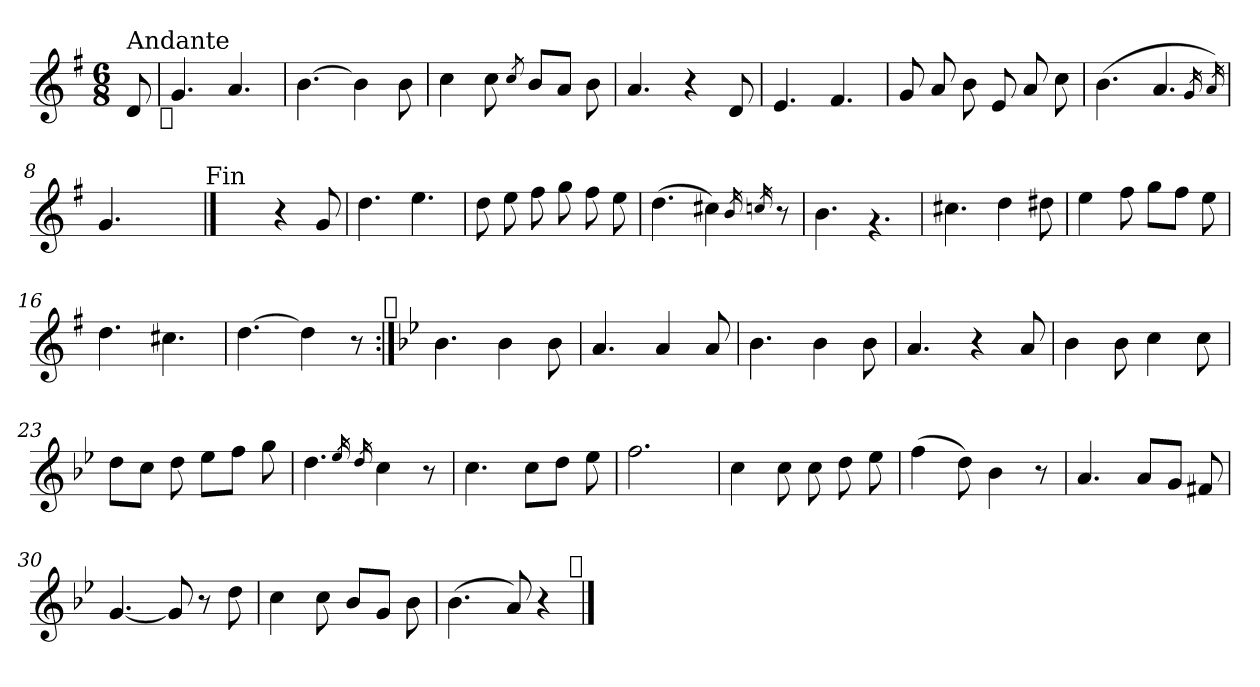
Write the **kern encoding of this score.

**kern
*part1
*staff1
*clefG2
*k[f#]
*G:
*M6/8
=
!LO:TX:a:t=Andante
8d/
!LO:TX:b:t=𝄋
=1
4.g/
4.a/
=2
[4.b\
4b\]
8b\
=3
4cc\
8cc\
8qcc/
8b/L
8a/J
8b\
=4
4.a/
4r
8d/
=5
4.e/
4.f#/
=6
8g/
8a/
8b\
8e/
8a/
8cc\
!!LO:LB:g=z
=7
(>4.b\
4.a/
16qg/
16qa/)
=8
4.g/
4.ryy
!LO:TX:a:t=Fin
==9
4.ryy
4r
8g/
=10
4.dd\
4.ee\
=11
8dd\
8ee\
8ff#\
8gg\
8ff#\
8ee\
=12
(>4.dd\
4cc#X\)
16qb/
16qccn/
8r
=13
4.b\
4.rg
!!LO:LB:g=z
=14
4.cc#X\
4dd\
8dd#X\
!!LO:LB:g=z
=15
4ee\
8ff#\
8gg\L
8ff#\J
8ee\
=16
4.dd\
4.cc#X\
=17
[4.dd\
4dd\]
8r
!LO:TX:a:t=𝄋
=18:|!
*k[b-e-]
4.b-\
4b-\
8b-\
=19
4.a/
4a/
8a/
=20
4.b-\
4b-\
8b-\
=21
4.a/
4r
8a/
!!LO:LB:g=z
=22
4b-\
8b-\
4cc\
8cc\
=23
8dd\L
8cc\J
8dd\
8ee-\L
8ff\J
8gg\
=24
4.dd\
16qee-/
16qdd/
4cc\
8r
=25
4.cc\
8cc\L
8dd\J
8ee-\
=26
2.ff\
=27
4cc\
8cc\
8cc\
8dd\
8ee-\
=28
(>4ff\
8dd\)
4b-\
8r
!!LO:LB:g=z
=29
4.a/
8a/L
8g/J
8f#X/
=30
[4.g/
8g/]
8r
8dd\
=31
4cc\
8cc\
8b-/L
8g/J
8b-\
=32
(>4.b-\
8a/)
4r
!LO:TX:a:t=𝄋
==
*-
